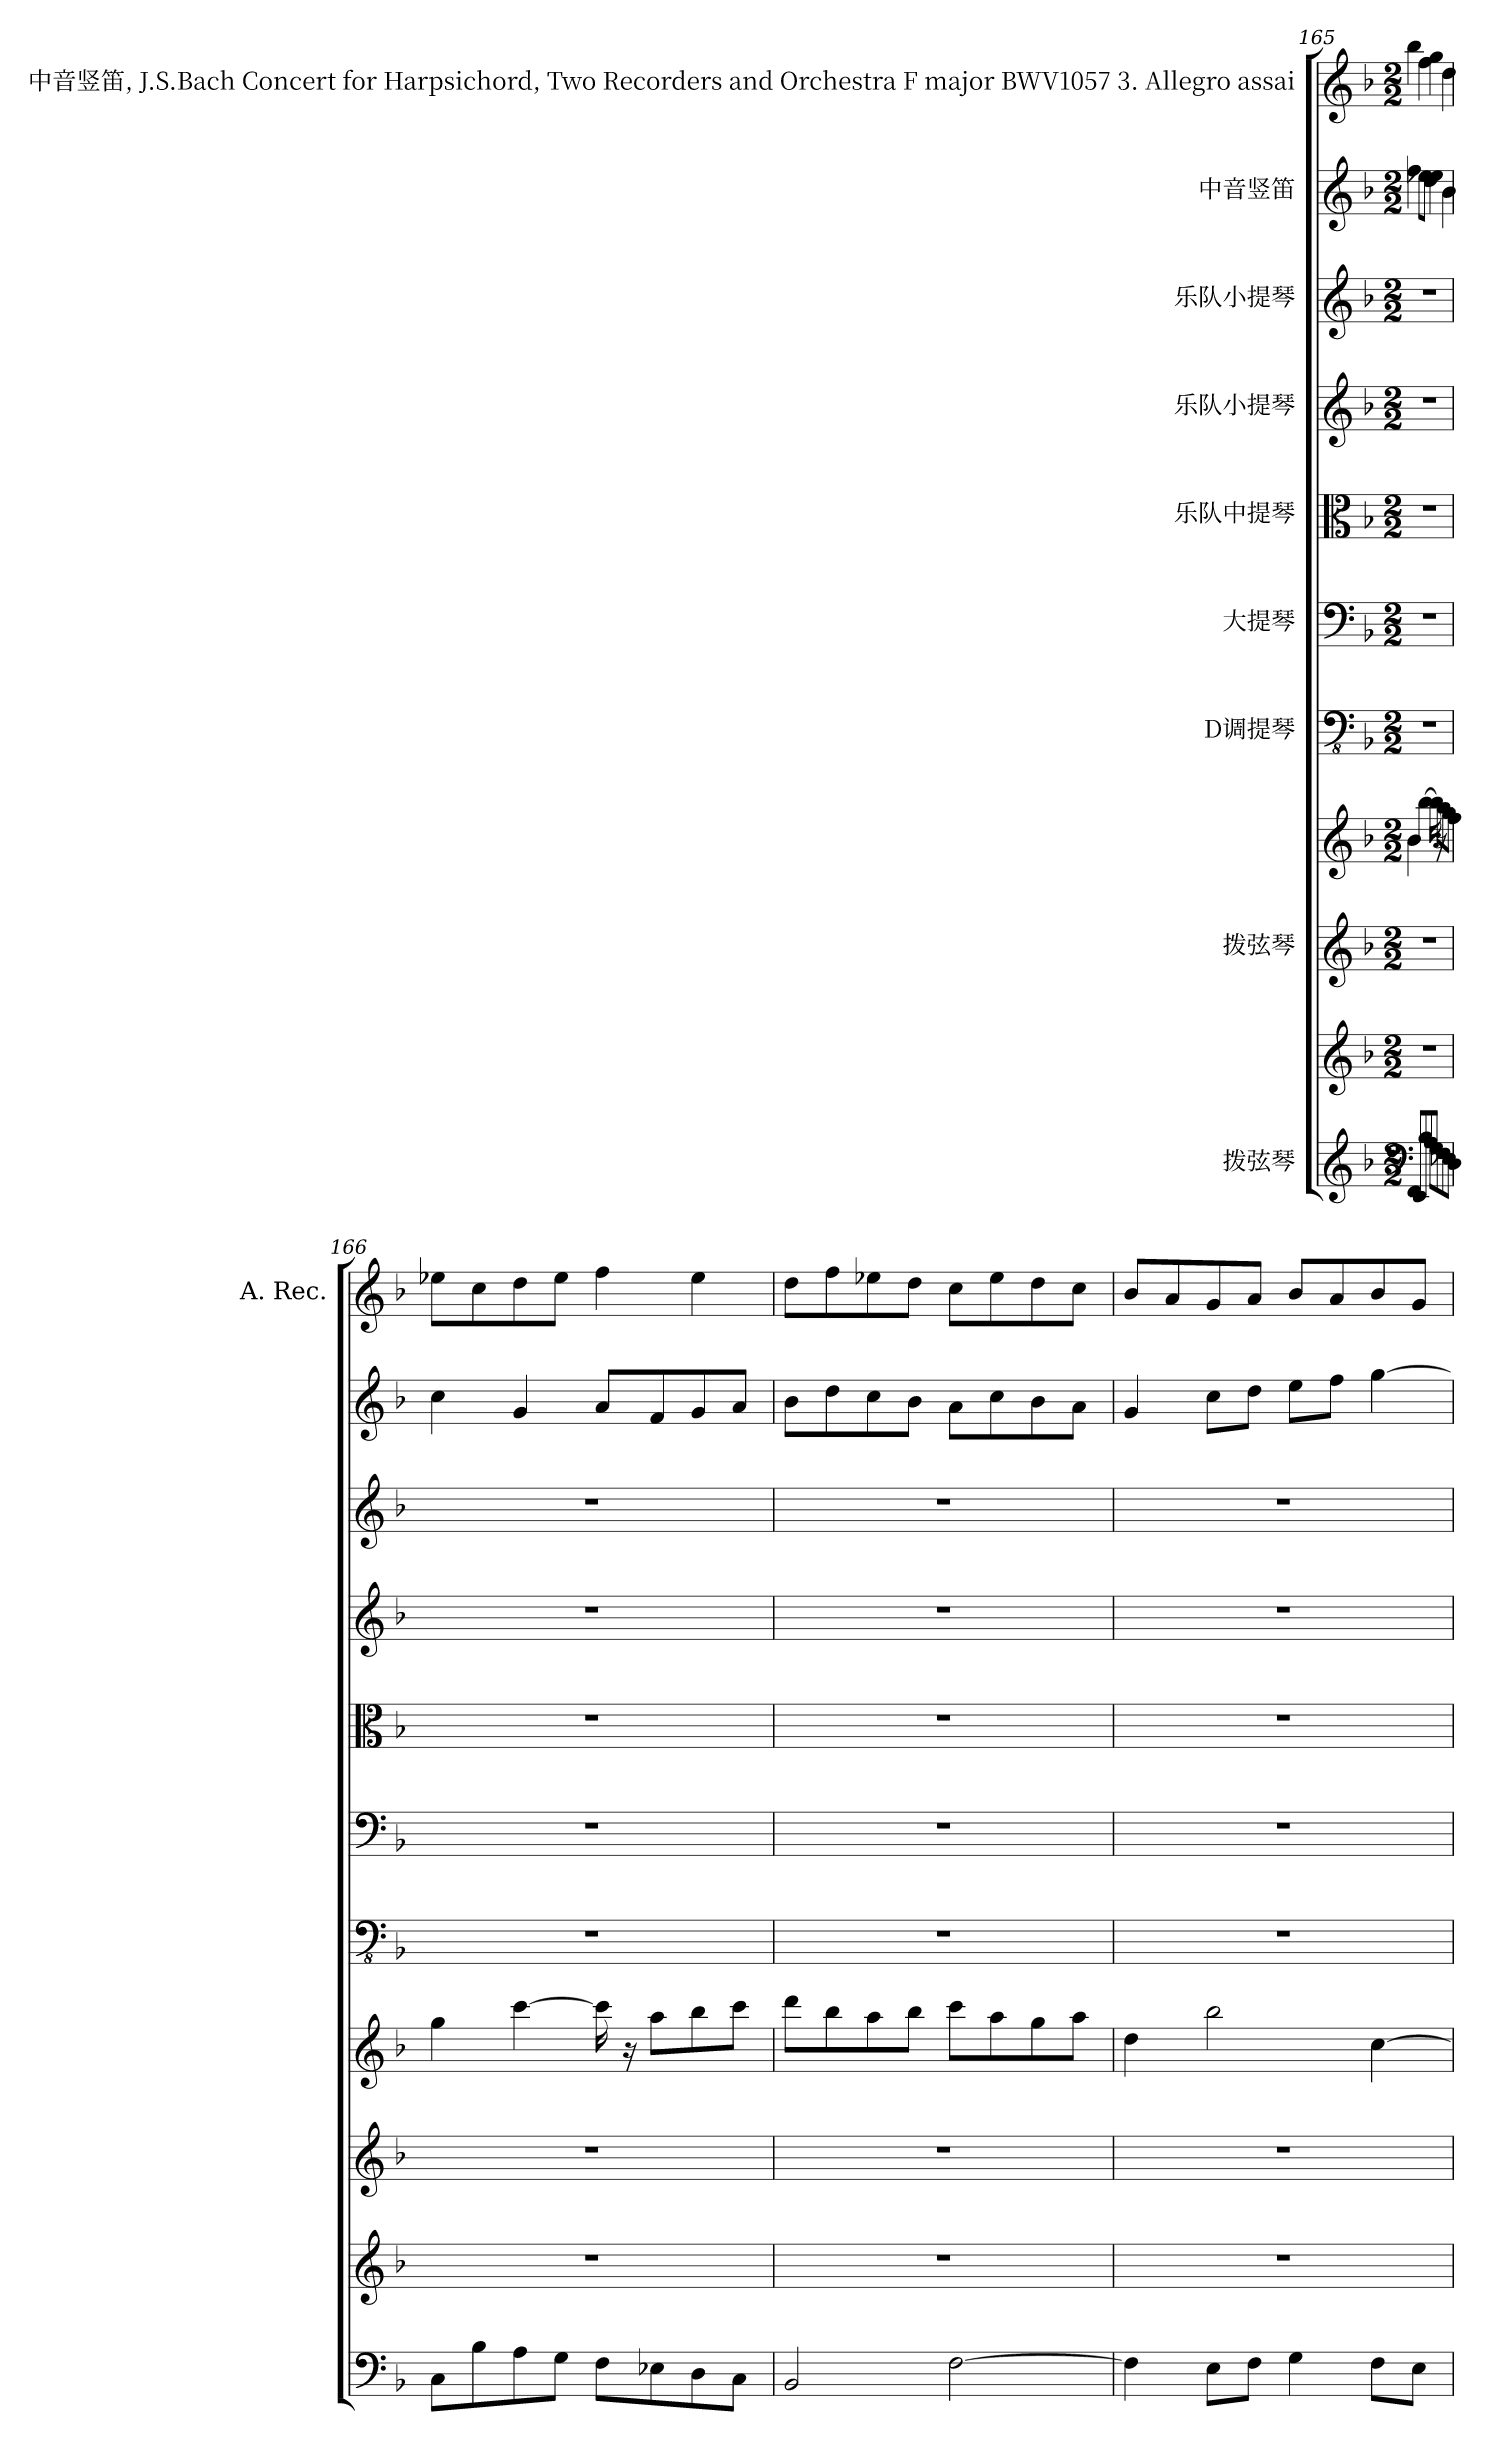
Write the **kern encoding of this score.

**kern	**kern	**kern	**kern	**kern	**kern	**kern	**kern	**kern	**kern	**kern
*part9	*part9	*part8	*part8	*part7	*part6	*part5	*part4	*part3	*part2	*part1
*staff11	*staff10	*staff9	*staff8	*staff7	*staff6	*staff5	*staff4	*staff3	*staff2	*staff1
*I"拨弦琴	*	*I"拨弦琴	*	*I"D调提琴	*I"大提琴	*I"乐队中提琴	*I"乐队小提琴	*I"乐队小提琴	*I"中音竖笛	*I"中音竖笛, J.S.Bach Concert for Harpsichord, Two Recorders and Orchestra F major BWV1057 3. Allegro assai
*	*	*	*	*	*	*	*	*	*	*I'A. Rec.
*clefG2	*clefG2	*clefG2	*clefG2	*clefFv4	*clefF4	*clefC3	*clefG2	*clefG2	*clefG2	*clefG2
*	*	*	*	*ITrd7c12	*	*	*	*	*	*
*k[b-]	*k[b-]	*k[b-]	*k[b-]	*k[b-]	*k[b-]	*k[b-]	*k[b-]	*k[b-]	*k[b-]	*k[b-]
*M2/2	*M2/2	*M2/2	*M2/2	*M2/2	*M2/2	*M2/2	*M2/2	*M2/2	*M2/2	*M2/2
=165	=165	=165	=165	=165	=165	=165	=165	=165	=165	=165
8d/L	1r	1r	4b-\	1r	1r	1r	1r	1r	4ff\	4bb-\
8c/	.	.	.	.	.	.	.	.	.	.
*clefF4	*	*	*	*	*	*	*	*	*	*
8B-/	.	.	[4bb-\	.	.	.	.	.	8ee-X\L	4ff\
8A/J	.	.	.	.	.	.	.	.	8dd\J	.
8G\L	.	.	16bb-\]	.	.	.	.	.	4ee-\	4gg\
.	.	.	16r	.	.	.	.	.	.	.
8F\	.	.	8aa\L	.	.	.	.	.	.	.
8E-X\	.	.	8gg\	.	.	.	.	.	4b-\	4dd\
8D\J	.	.	8ff\J	.	.	.	.	.	.	.
=166	=166	=166	=166	=166	=166	=166	=166	=166	=166	=166
8C\L	1r	1r	4gg\	1r	1r	1r	1r	1r	4cc\	8ee-X\L
8B-\	.	.	.	.	.	.	.	.	.	8cc\
8A\	.	.	[4ccc\	.	.	.	.	.	4g/	8dd\
8G\J	.	.	.	.	.	.	.	.	.	8ee-\J
8F\L	.	.	16ccc\]	.	.	.	.	.	8a/L	4ff\
.	.	.	16r	.	.	.	.	.	.	.
8E-X\	.	.	8aa\L	.	.	.	.	.	8f/	.
8D\	.	.	8bb-\	.	.	.	.	.	8g/	4ee-\
8C\J	.	.	8ccc\J	.	.	.	.	.	8a/J	.
!!LO:PB:g=z
=167	=167	=167	=167	=167	=167	=167	=167	=167	=167	=167
2BB-/	1r	1r	8ddd\L	1r	1r	1r	1r	1r	8b-\L	8dd\L
.	.	.	8bb-\	.	.	.	.	.	8dd\	8ff\
.	.	.	8aa\	.	.	.	.	.	8cc\	8ee-X\
.	.	.	8bb-\J	.	.	.	.	.	8b-\J	8dd\J
[2F\	.	.	8ccc\L	.	.	.	.	.	8a\L	8cc\L
.	.	.	8aa\	.	.	.	.	.	8cc\	8ee-\
.	.	.	8gg\	.	.	.	.	.	8b-\	8dd\
.	.	.	8aa\J	.	.	.	.	.	8a\J	8cc\J
=168	=168	=168	=168	=168	=168	=168	=168	=168	=168	=168
4F\]	1r	1r	4dd\	1r	1r	1r	1r	1r	4g/	8b-/L
.	.	.	.	.	.	.	.	.	.	8a/
8E\L	.	.	2bb-\	.	.	.	.	.	8cc\L	8g/
8F\J	.	.	.	.	.	.	.	.	8dd\J	8a/J
4G\	.	.	.	.	.	.	.	.	8ee\L	8b-/L
.	.	.	.	.	.	.	.	.	8ff\J	8a/
8F\L	.	.	[4cc\	.	.	.	.	.	[4gg\	8b-/
8E\J	.	.	.	.	.	.	.	.	.	8g/J
=	=	=	=	=	=	=	=	=	=	=
*-	*-	*-	*-	*-	*-	*-	*-	*-	*-	*-
